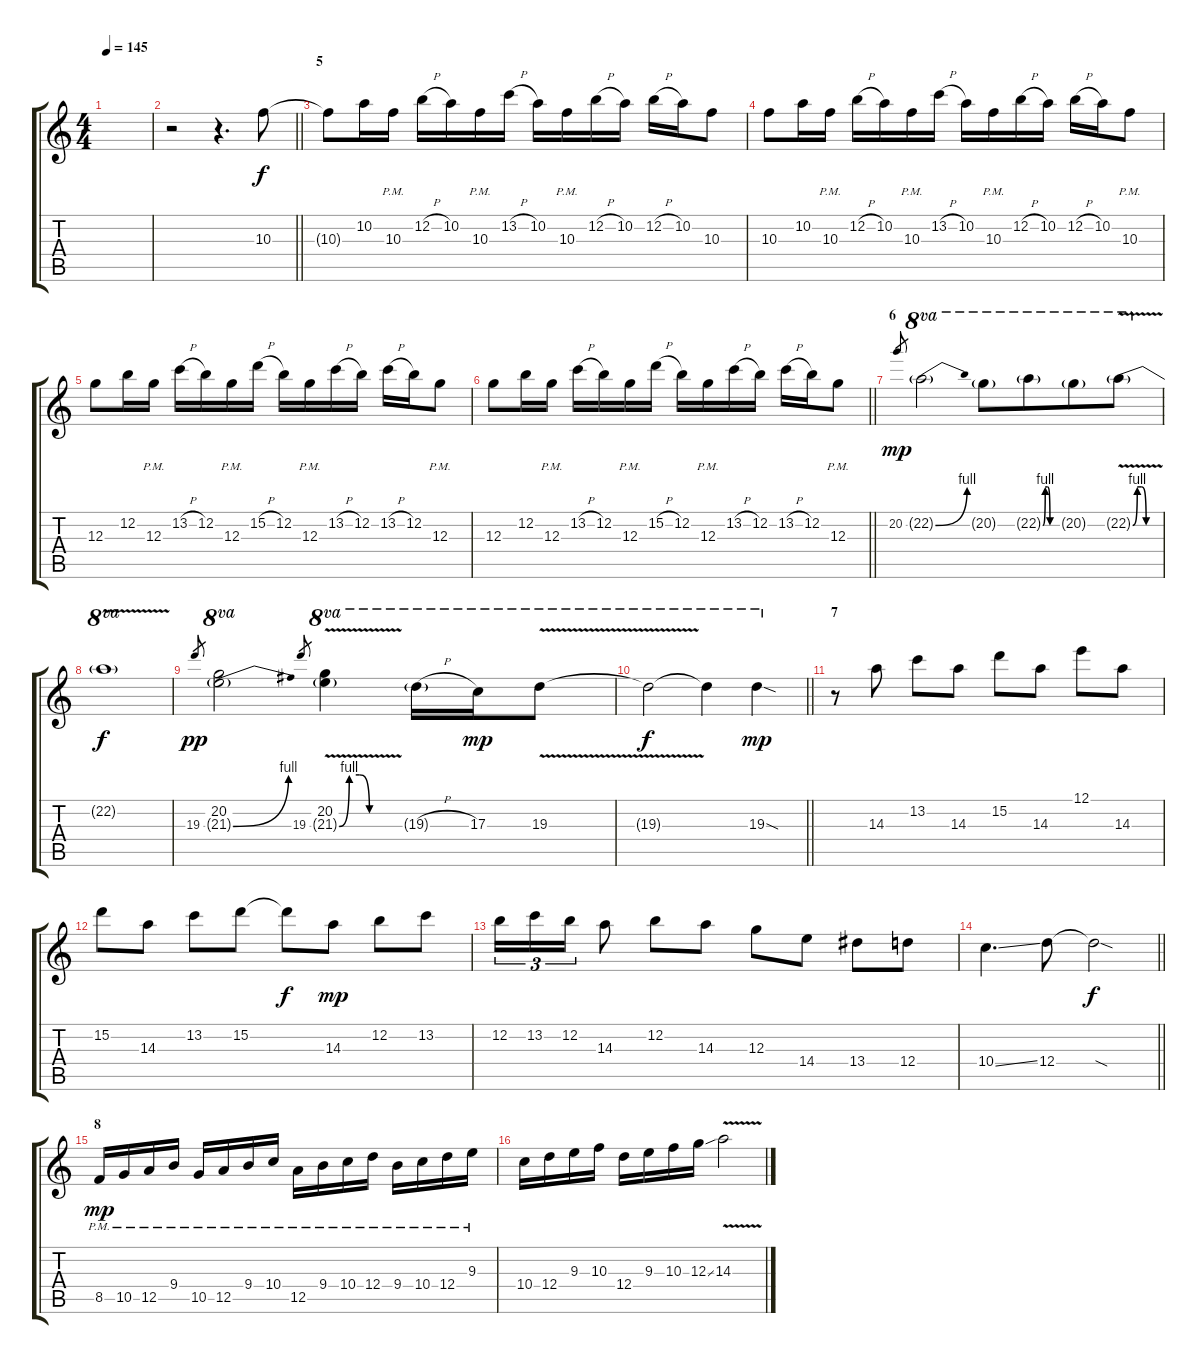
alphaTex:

\track "" {instrument overdrivenguitar}
\staff {score tabs}
\tuning (E4 B3 G3 D3 A2 E2) {hide}
\ts (4 4)
\tempo 145
\clef g2
\ks c
|
\barLineRight lightlight
r.2 r.4{d} 10.3.8 |
\section ("" "5")
10.3{t}.8 10.2.16 10.3{pm}.16 12.2{h}.16 10.2.16 10.3{pm}.16 13.2{h}.16 10.2.16 10.3{pm}.16 12.2{h}.16 10.2.16 12.2{h}.16 10.2.16 10.3.8 |
10.3.8 10.2.16 10.3{pm}.16 12.2{h}.16 10.2.16 10.3{pm}.16 13.2{h}.16 10.2.16 10.3{pm}.16 12.2{h}.16 10.2.16 12.2{h}.16 10.2.16 10.3{pm}.8 |
12.3.8 12.2.16 12.3{pm}.16 13.2{h}.16 12.2.16 12.3{pm}.16 15.2{h}.16 12.2.16 12.3{pm}.16 13.2{h}.16 12.2.16 13.2{h}.16 12.2.16 12.3{pm}.8 |
\barLineRight lightlight
12.3.8 12.2.16 12.3{pm}.16 13.2{h}.16 12.2.16 12.3{pm}.16 15.2{h}.16 12.2.16 12.3{pm}.16 13.2{h}.16 12.2.16 13.2{h}.16 12.2.16 12.3{pm}.8 |
\section ("" "6")
20.2.8{gr dy mp} 22.2{be (bend 0 0 60 4) g}.2{ot 8va} 20.2{g}.8{ot 8va beam merge} 22.2{be (custom 0 0 10 4 20 4 30 0 60 0) g}.8{ot 8va beam merge} 20.2{g}.8{ot 8va beam merge} 22.2{be (custom 0 0 10 4 20 4 30 0 60 0) v g}.8{ot 8va} |
22.2{t}.1{ot 8va dy f} |
19.3.8{gr dy pp} (20.2 21.3{be (bend 0 0 60 4) g}).2{ot 8va} 19.3.8{gr} (20.2 21.3{be (custom 0 0 10 4 20 4 30 0 60 0) v g}).4{ot 8va} 19.3{h g}.16{ot 8va} 17.3.16{ot 8va dy mp} 19.3{v}.8{ot 8va} |
\barLineRight lightlight
19.3{t}.2{ot 8va dy f} 19.3{t}.4{ot 8va} 19.3{sod}.4{ot 8va dy mp} |
\section ("" "7")
r.8 14.3.8 13.2.8 14.3.8 15.2.8 14.3.8 12.1.8 14.3.8 |
15.2.8 14.3.8 13.2.8 15.2.8 15.2{t}.8{dy f} 14.3.8{dy mp} 12.2.8 13.2.8 |
12.2.16{tu (3 2)} 13.2.16{tu (3 2)} 12.2.16{tu (3 2)} 14.3.8 12.2.8 14.3.8 12.3.8 14.4.8 13.4.8 12.4.8 |
\barLineRight lightlight
10.4{ss}.4{d} 12.4.8 12.4{sod t}.2{dy f} |
\section ("" "8")
8.5{pm}.16{dy mp} 10.5{pm}.16 12.5{pm}.16 9.4{pm}.16 10.5{pm}.16 12.5{pm}.16 9.4{pm}.16 10.4{pm}.16 12.5{pm}.16 9.4{pm}.16 10.4{pm}.16 12.4{pm}.16 9.4{pm}.16 10.4{pm}.16 12.4{pm}.16 9.3{pm}.16 |
10.4.16 12.4.16 9.3.16 10.3.16 12.4.16 9.3.16 10.3.16 12.3{ss}.16 14.3{v}.2
